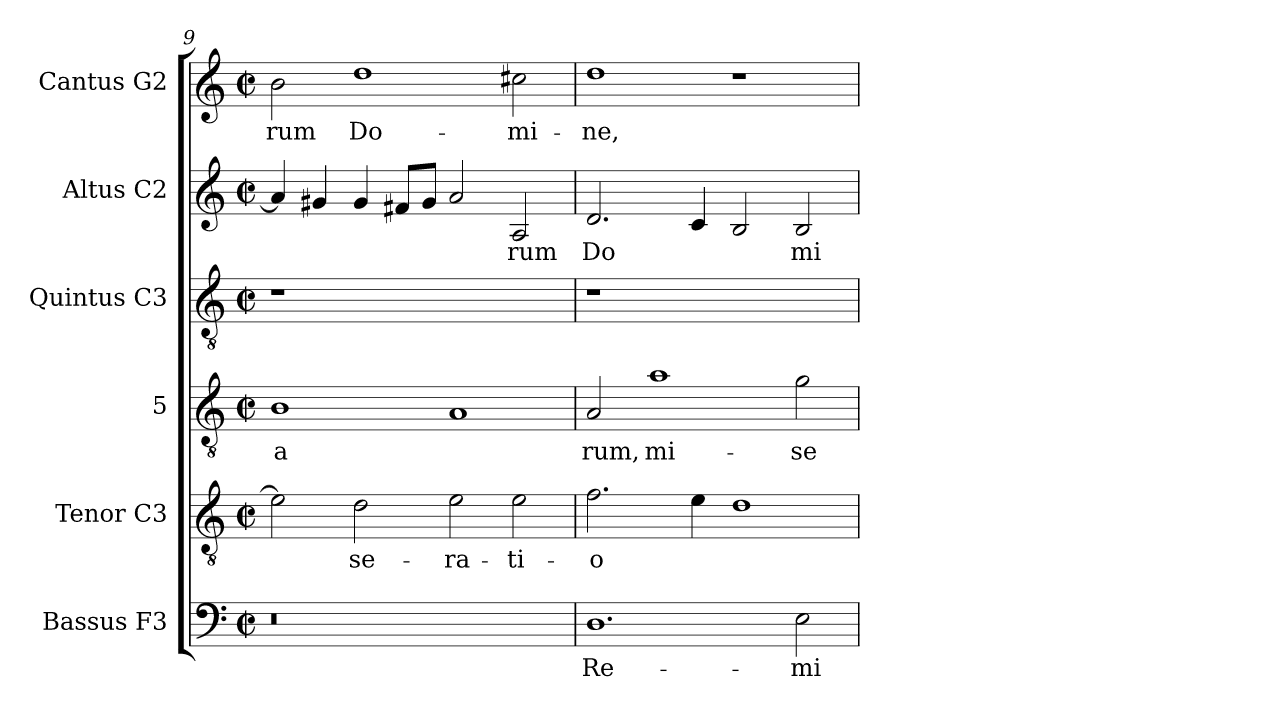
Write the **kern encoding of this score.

**kern	**text	**kern	**text	**kern	**text	**kern	**kern	**text	**kern	**text
*part6	*part6	*part5	*part5	*part4	*part4	*part3	*part2	*part2	*part1	*part1
*staff6	*staff6	*staff5	*staff5	*staff4	*staff4	*staff3	*staff2	*staff2	*staff1	*staff1
*I"Bassus  F3	*	*I"Tenor  C3	*	*I"5	*	*I"Quintus  C3	*I"Altus  C2	*	*I"Cantus  G2	*
*I'B	*	*I'T	*	*	*	*	*I'A	*	*I'C	*
*clefF4	*	*clefGv2	*	*clefGv2	*	*clefGv2	*clefG2	*	*clefG2	*
*k[]	*	*k[]	*	*k[]	*	*k[]	*k[]	*	*k[]	*
*C:	*	*C:	*	*C:	*	*C:	*C:	*	*C:	*
*M2/2	*	*M2/2	*	*M2/2	*	*M2/2	*M2/2	*	*M2/2	*
*met(c|)	*	*met(c|)	*	*met(c|)	*	*met(c|)	*met(c|)	*	*met(c|)	*
=9	=9	=9	=9	=9	=9	=9	=9	=9	=9	=9
!	!	!	!LO:LY:b:cj	!	!LO:LY:b:cj	!	!	!LO:LY:b:cj	!	!LO:LY:b:cj
0r	.	2e\]	--	1B	-a-	1r	4a/]	--	2b\	-rum
!	!	!	!	!	!	!	!	!LO:LY:b:cj	!	!
.	.	.	.	.	.	.	4g#X/	--	.	.
!	!	!	!LO:LY:b:cj	!	!	!	!	!LO:LY:b:cj	!	!LO:LY:b:cj
.	.	2d\	-se-	.	.	.	4g#/	--	1dd	Do-
!	!	!	!	!	!	!	!	!LO:LY:b:cj	!	!
.	.	.	.	.	.	.	8f#X/L	--	.	.
!	!	!	!	!	!	!	!	!LO:LY:b:cj	!	!
.	.	.	.	.	.	.	8g#/J	--	.	.
!	!	!	!LO:LY:b:cj	!	!LO:LY:b:cj	!	!	!LO:LY:b:cj	!	!
.	.	2e\	-ra-	1A	--	1ryy	2a/	--	.	.
!	!	!	!LO:LY:b:cj	!	!	!	!	!LO:LY:b:cj	!	!LO:LY:b:cj
.	.	2e\	-ti-	.	.	.	2A/	-rum	2cc#X\	-mi-
=10	=10	=10	=10	=10	=10	=10	=10	=10	=10	=10
!	!LO:LY:b:cj	!	!LO:LY:b:cj	!	!LO:LY:b:cj	!	!	!LO:LY:b:cj	!	!LO:LY:b:cj
1.D	Re-	2.f\	-o-	2A/	-rum,	1r	2.d/	Do-	1dd	-ne,
!	!	!	!	!	!LO:LY:b:cj	!	!	!	!	!
.	.	.	.	1a	mi-	.	.	.	.	.
!	!	!	!LO:LY:b:cj	!	!	!	!	!LO:LY:b:cj	!	!
.	.	4e\	--	.	.	.	4c/	--	.	.
!	!	!	!LO:LY:b:cj	!	!	!	!	!LO:LY:b:cj	!	!
.	.	1d	--	.	.	1ryy	2B/	--	1r	.
!	!LO:LY:b:cj	!	!	!	!LO:LY:b:cj	!	!	!LO:LY:b:cj	!	!
2E\	-mi-	.	.	2g\	-se-	.	2B/	-mi-	.	.
=	=	=	=	=	=	=	=	=	=	=
*-	*-	*-	*-	*-	*-	*-	*-	*-	*-	*-
